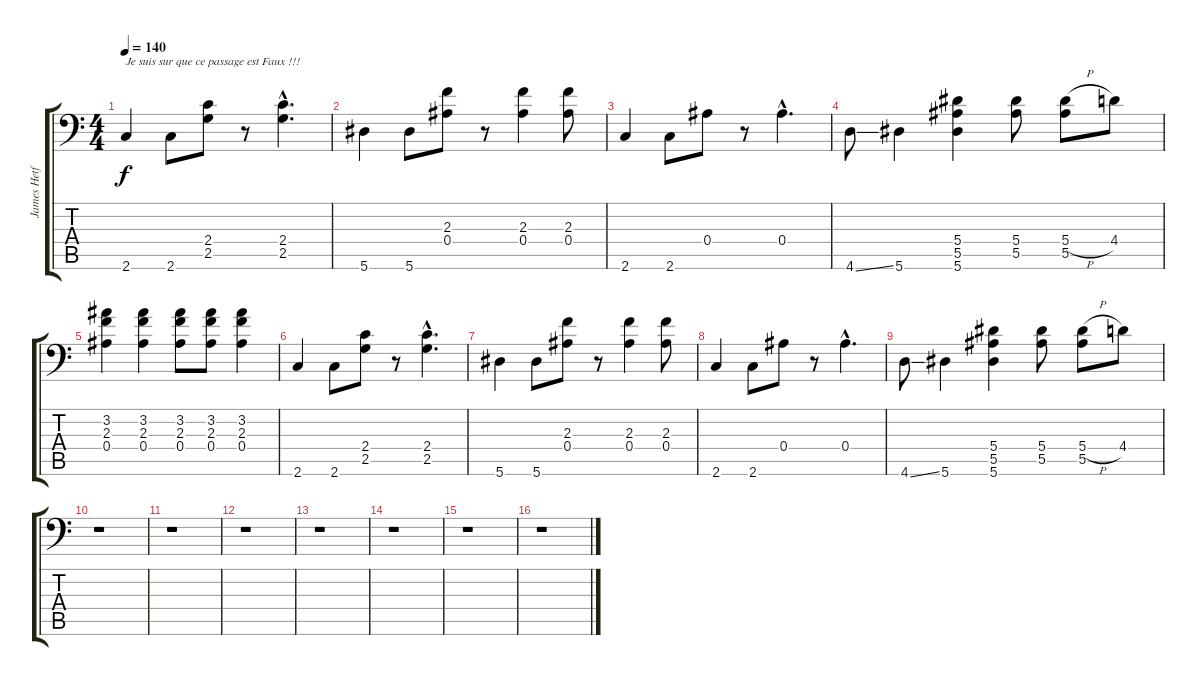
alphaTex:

\track ("James Hetfield (Clean)" "James Hetf") {instrument electricguitarjazz}
\staff {score tabs}
\tuning (C4 G3 Eb3 Bb2 F2 Bb1) {hide}
\ts (4 4)
\tempo 140
\clef f4
\ks c
2.6.4{txt "Je suis sur que ce passage est Faux !!!" dy f} 2.6.8 (2.4 2.5).8 r.8 (2.4{hac} 2.5{hac}).4{d} |
5.6.4 5.6.8 (2.3 0.4).8 r.8 (2.3 0.4).4 (2.3 0.4).8 |
2.6.4 2.6.8 0.4.8 r.8 0.4{hac}.4{d} |
4.6{ss}.8 5.6.4 (5.4 5.5 5.6).4 (5.4 5.5).8 (5.4{h} 5.5).8 4.4.8 |
(3.2 2.3 0.4).4 (3.2 2.3 0.4).4 (3.2 2.3 0.4).8 (3.2 2.3 0.4).8 (3.2 2.3 0.4).4 |
2.6.4 2.6.8 (2.4 2.5).8 r.8 (2.4{hac} 2.5{hac}).4{d} |
5.6.4 5.6.8 (2.3 0.4).8 r.8 (2.3 0.4).4 (2.3 0.4).8 |
2.6.4 2.6.8 0.4.8 r.8 0.4{hac}.4{d} |
4.6{ss}.8 5.6.4 (5.4 5.5 5.6).4 (5.4 5.5).8 (5.4{h} 5.5).8 4.4.8 |
r.1 |
r.1 |
r.1 |
r.1 |
r.1 |
r.1 |
r.1
